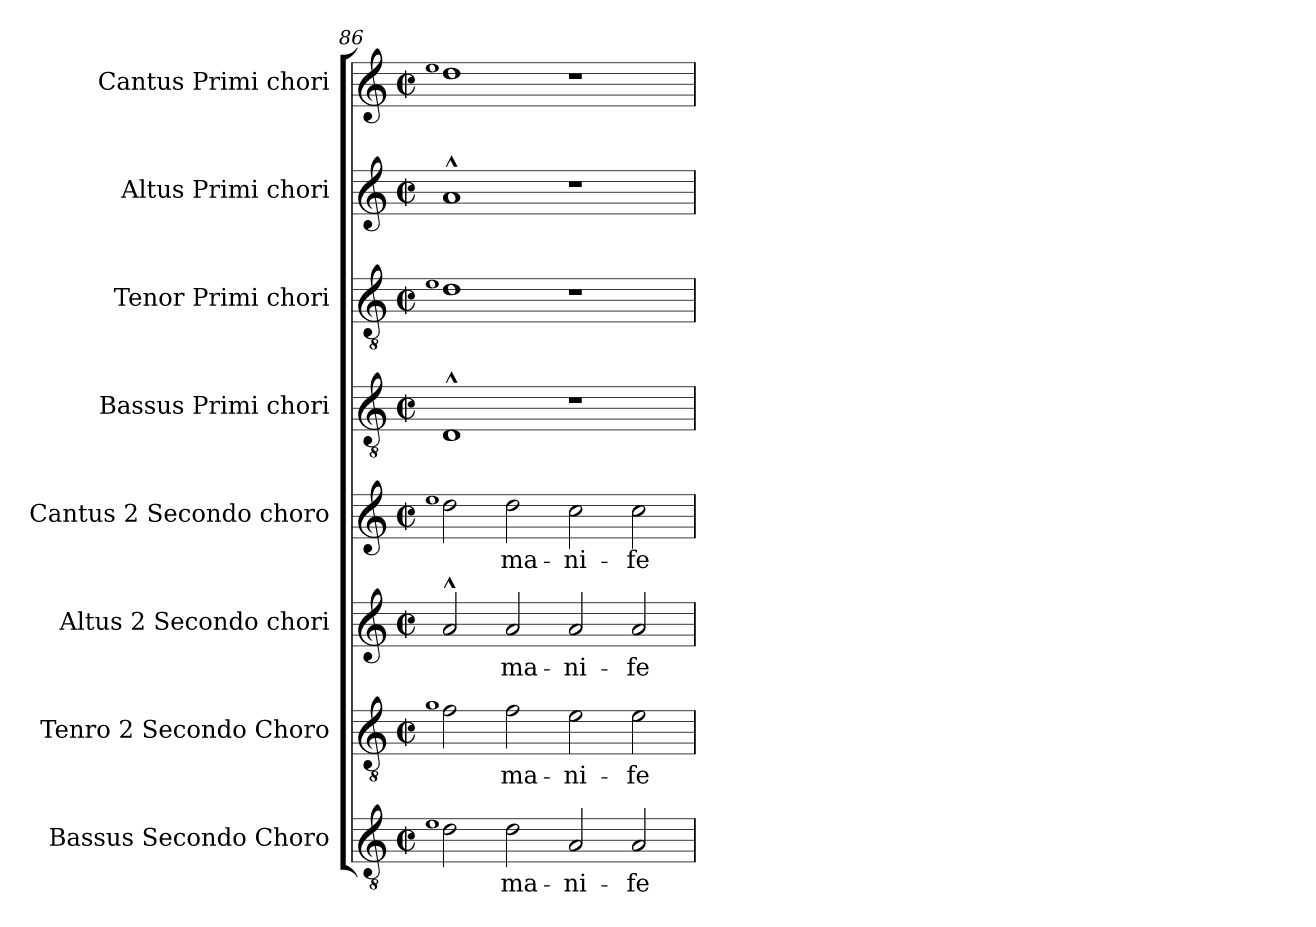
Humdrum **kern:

**kern	**text	**kern	**text	**kern	**text	**kern	**text	**kern	**kern	**kern	**kern
*part8	*part8	*part7	*part7	*part6	*part6	*part5	*part5	*part4	*part3	*part2	*part1
*staff8	*staff8	*staff7	*staff7	*staff6	*staff6	*staff5	*staff5	*staff4	*staff3	*staff2	*staff1
*I"Bassus  Secondo Choro	*	*I"Tenro 2  Secondo Choro	*	*I"Altus 2  Secondo chori	*	*I"Cantus 2  Secondo choro	*	*I"Bassus  Primi chori	*I"Tenor  Primi chori	*I"Altus  Primi chori	*I"Cantus  Primi chori
*I'Ch	*	*I'Ch	*	*I'Ch	*	*I'Ch	*	*I'Ch	*I'Ch	*I'Ch	*I'Ch
!!LO:LB:g=z
*clefGv2	*	*clefGv2	*	*clefG2	*	*clefG2	*	*clefGv2	*clefGv2	*clefG2	*clefG2
*M2/2	*	*M2/2	*	*M2/2	*	*M2/2	*	*M2/2	*M2/2	*M2/2	*M2/2
*met(c|)	*	*met(c|)	*	*met(c|)	*	*met(c|)	*	*met(c|)	*met(c|)	*met(c|)	*met(c|)
=86	=86	=86	=86	=86	=86	=86	=86	=86	=86	=86	=86
1qe/	.	1qg/	.	.	.	1qee/	.	.	1qe/	.	1qee/
2d\	.	2f\	.	2a^^</	.	2dd\	.	1D^^<	1d	1a^^<	1dd
!	!LO:LY:b:cj	!	!LO:LY:b:cj	!	!LO:LY:b:cj	!	!LO:LY:b:cj	!	!	!	!
2d\	ma-	2f\	ma-	2a/	ma-	2dd\	ma-	.	.	.	.
!	!LO:LY:b:cj	!	!LO:LY:b:cj	!	!LO:LY:b:cj	!	!LO:LY:b:cj	!	!	!	!
2A/	-ni-	2e\	-ni-	2a/	-ni-	2cc\	-ni-	1r	1r	1r	1r
!	!LO:LY:b:cj	!	!LO:LY:b:cj	!	!LO:LY:b:cj	!	!LO:LY:b:cj	!	!	!	!
2A/	-fe-	2e\	-fe-	2a/	-fe-	2cc\	-fe-	.	.	.	.
=	=	=	=	=	=	=	=	=	=	=	=
*-	*-	*-	*-	*-	*-	*-	*-	*-	*-	*-	*-
